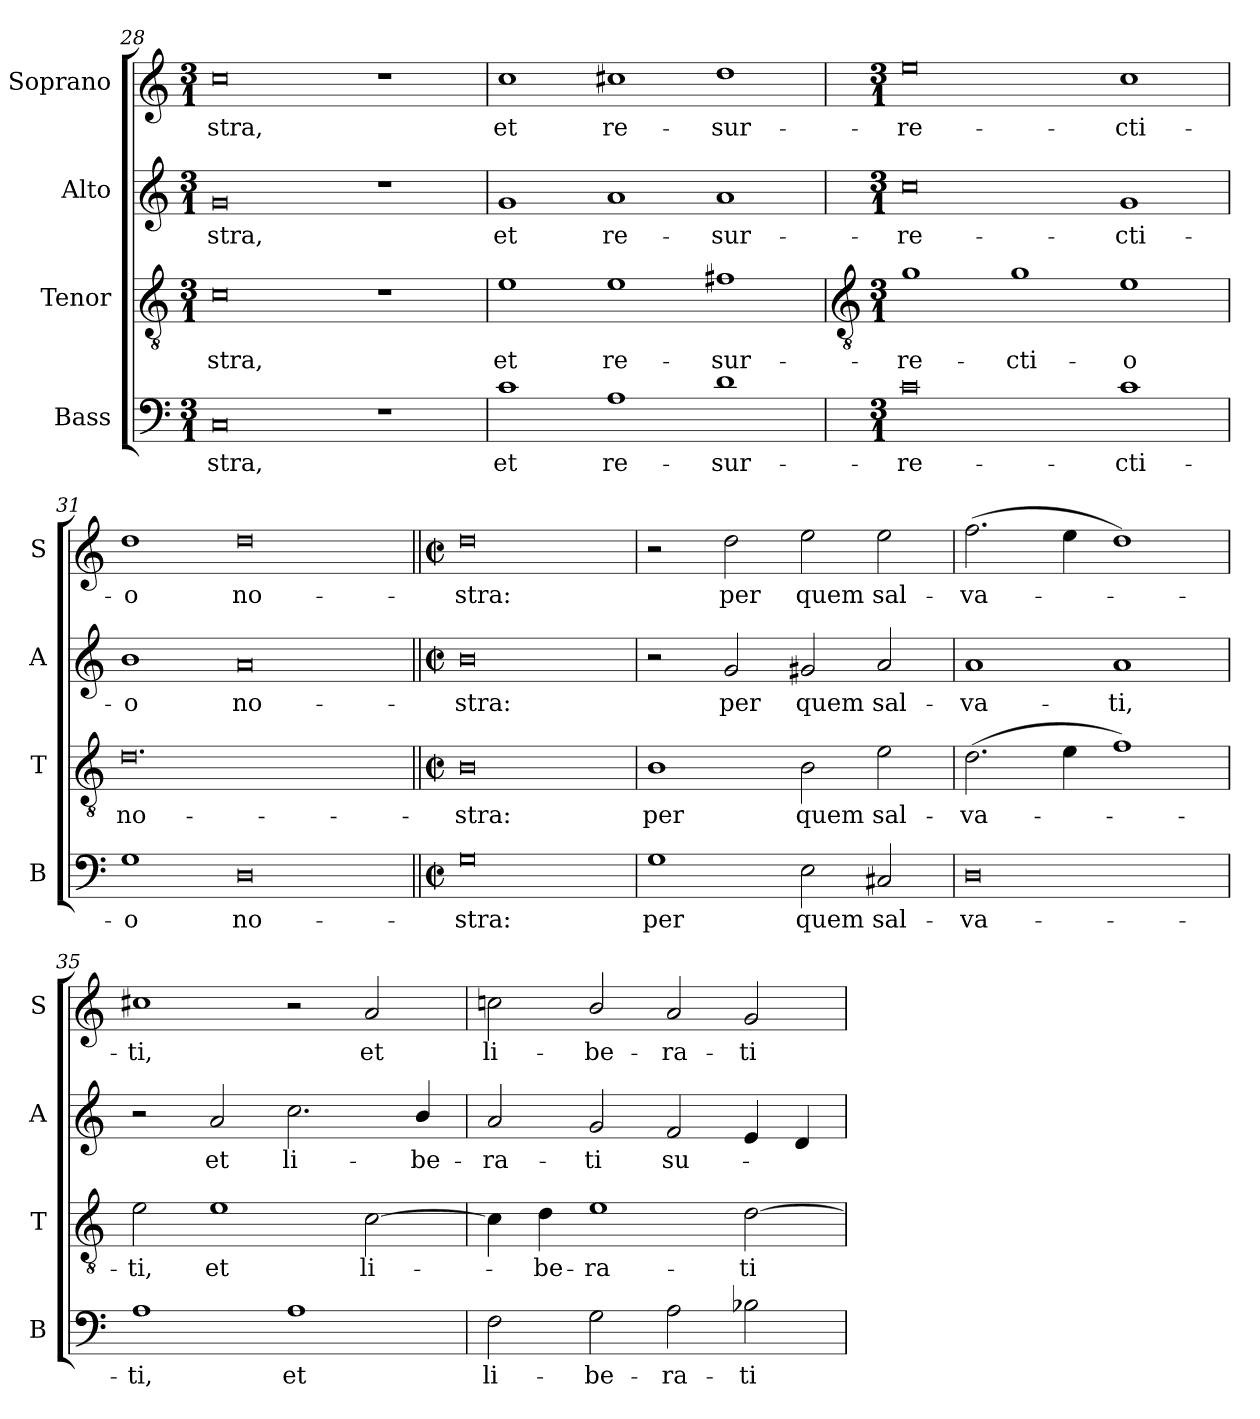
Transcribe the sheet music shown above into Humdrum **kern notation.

**kern	**text	**kern	**text	**kern	**text	**kern	**text
*part4	*part4	*part3	*part3	*part2	*part2	*part1	*part1
*staff4	*staff4	*staff3	*staff3	*staff2	*staff2	*staff1	*staff1
*I"Bass	*	*I"Tenor	*	*I"Alto	*	*I"Soprano	*
*I'B	*	*I'T	*	*I'A	*	*I'S	*
*clefF4	*	*clefGv2	*	*clefG2	*	*clefG2	*
*k[]	*	*k[]	*	*k[]	*	*k[]	*
*C:	*	*C:	*	*C:	*	*C:	*
*M3/1	*	*M3/1	*	*M3/1	*	*M3/1	*
=28	=28	=28	=28	=28	=28	=28	=28
!	!LO:LY:b	!	!LO:LY:b	!	!LO:LY:b	!	!LO:LY:b
0C	-stra,	0c	stra,	0g	-stra,	0cc	-stra,
1r	.	1r	.	1r	.	1r	.
=29	=29	=29	=29	=29	=29	=29	=29
!	!LO:LY:b	!	!LO:LY:b	!	!LO:LY:b	!	!LO:LY:b
1c	et	1e	et	1g	et	1cc	et
!	!LO:LY:b	!	!LO:LY:b	!	!LO:LY:b	!	!LO:LY:b
1A	re-	1e	re-	1a	re-	1cc#X	re-
!	!LO:LY:b	!	!LO:LY:b	!	!LO:LY:b	!	!LO:LY:b
1d	-sur-	1f#X	-sur-	1a	-sur-	1dd	-sur-
!!LO:LB:g=z
=30	=30	=30	=30	=30	=30	=30	=30
*	*	*clefGv2	*	*	*	*	*
*M3/1	*	*M3/1	*	*M3/1	*	*M3/1	*
!	!LO:LY:b	!	!LO:LY:b	!	!LO:LY:b	!	!LO:LY:b
0c	-re-	1g	-re-	0cc	-re-	0ee	-re-
!	!	!	!LO:LY:b	!	!	!	!
.	.	1g	-cti-	.	.	.	.
!	!LO:LY:b	!	!LO:LY:b	!	!LO:LY:b	!	!LO:LY:b
1c	-cti-	1e	-o	1g	-cti-	1cc	-cti-
=31	=31	=31	=31	=31	=31	=31	=31
!	!LO:LY:b	!	!LO:LY:b	!	!LO:LY:b	!	!LO:LY:b
1G	-o	0.d	no-	1b	-o	1dd	-o
!	!LO:LY:b	!	!	!	!LO:LY:b	!	!LO:LY:b
0D	no-	.	.	0a	no-	0dd	no-
=32||	=32||	=32||	=32||	=32||	=32||	=32||	=32||
*M4/2	*	*M4/2	*	*M4/2	*	*M4/2	*
*met(c|)	*	*met(c|)	*	*met(c|)	*	*met(c|)	*
!	!LO:LY:b	!	!LO:LY:b	!	!LO:LY:b	!	!LO:LY:b
0G	-stra:	0B	-stra:	0b	-stra:	0dd	-stra:
=33	=33	=33	=33	=33	=33	=33	=33
!	!LO:LY:b	!	!LO:LY:b	!	!	!	!
1G	per	1B	per	2r	.	2r	.
!	!	!	!	!	!LO:LY:b	!	!LO:LY:b
.	.	.	.	2g	per	2dd	per
!	!LO:LY:b	!	!LO:LY:b	!	!LO:LY:b	!	!LO:LY:b
2E	quem	2B	quem	2g#X	quem	2ee	quem
!	!LO:LY:b	!	!LO:LY:b	!	!LO:LY:b	!	!LO:LY:b
2C#X	sal-	2e	sal-	2a	sal-	2ee	sal-
=34	=34	=34	=34	=34	=34	=34	=34
!	!LO:LY:b	!	!LO:LY:b	!	!LO:LY:b	!	!LO:LY:b
0D	-va-	(>2.d	-va-	1a	-va-	(>2.ff	-va-
.	.	4e	.	.	.	4ee	.
!	!	!	!	!	!LO:LY:b	!	!
.	.	1f)	.	1a	-ti,	1dd)	.
=35	=35	=35	=35	=35	=35	=35	=35
!	!LO:LY:b	!	!LO:LY:b	!	!	!	!LO:LY:b
1A	-ti,	2e	ti,	2r	.	1cc#X	ti,
!	!	!	!LO:LY:b	!	!LO:LY:b	!	!
.	.	1e	et	2a	et	.	.
!	!LO:LY:b	!	!	!	!LO:LY:b	!	!
1A	et	.	.	2.cc	li-	2r	.
!	!	!	!LO:LY:b	!	!	!	!LO:LY:b
.	.	[2c	li-	.	.	2a	et
!	!	!	!	!	!LO:LY:b	!	!
.	.	.	.	4b/	-be-	.	.
=36	=36	=36	=36	=36	=36	=36	=36
!	!LO:LY:b	!	!	!	!LO:LY:b	!	!LO:LY:b
2F	li-	4c]	.	2a	-ra-	2ccn	li-
!	!	!	!LO:LY:b	!	!	!	!
.	.	4d	be-	.	.	.	.
!	!LO:LY:b	!	!LO:LY:b	!	!LO:LY:b	!	!LO:LY:b
2G	-be-	1e	-ra-	2g	-ti	2b/	-be-
!	!LO:LY:b	!	!	!	!LO:LY:b	!	!LO:LY:b
2A	-ra-	.	.	2f	su-	2a	-ra-
!	!LO:LY:b	!	!LO:LY:b	!	!	!	!LO:LY:b
2B-X	-ti	[2d	-ti	4e	.	2g	-ti
.	.	.	.	4d	.	.	.
=	=	=	=	=	=	=	=
*-	*-	*-	*-	*-	*-	*-	*-
